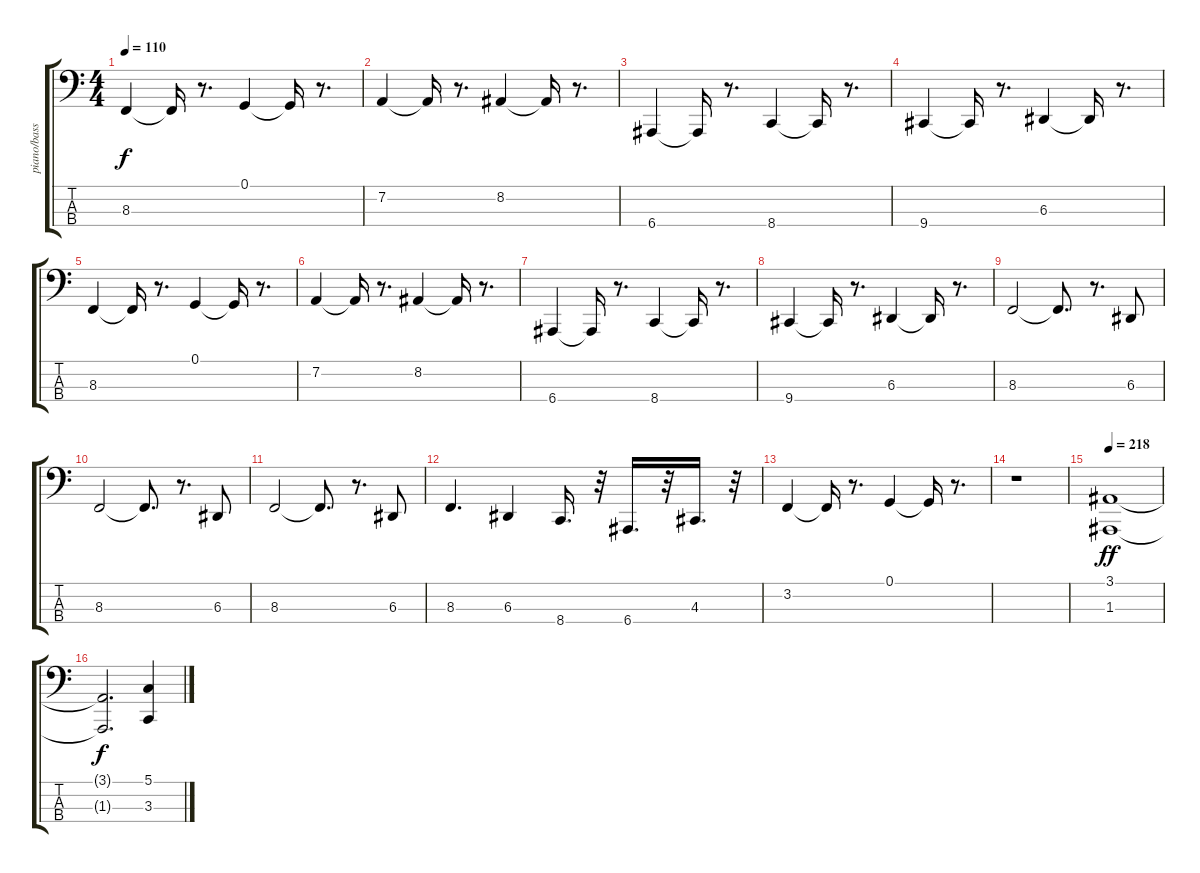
\track ("piano/bass          " "piano/bass") {instrument percussiveorgan}
\staff {score tabs}
\tuning (G2 D2 A1 E1) {hide}
\ts (4 4)
\tempo 110
\clef f4
\ks c
8.3.4{dy f} 8.3{t}.16 r.8{d} 0.1.4 0.1{t}.16 r.8{d} |
7.2.4 7.2{t}.16 r.8{d} 8.2.4 8.2{t}.16 r.8{d} |
6.4.4 6.4{t}.16 r.8{d} 8.4.4 8.4{t}.16 r.8{d} |
9.4.4{volume 14} 9.4{t}.16 r.8{d} 6.3.4{volume 14} 6.3{t}.16 r.8{d} |
8.3.4{volume 13} 8.3{t}.16 r.8{d} 0.1.4{volume 13} 0.1{t}.16 r.8{d} |
7.2.4{volume 12} 7.2{t}.16 r.8{d} 8.2.4{volume 12} 8.2{t}.16 r.8{d} |
6.4.4{volume 11} 6.4{t}.16 r.8{d} 8.4.4{volume 11} 8.4{t}.16 r.8{d} |
9.4.4{volume 10} 9.4{t}.16 r.8{d} 6.3.4{volume 10} 6.3{t}.16 r.8{d} |
8.3.2{volume 10} 8.3{t}.8{d} r.8{d} 6.3.8{volume 9} |
8.3.2{volume 9} 8.3{t}.8{d} r.8{d} 6.3.8{volume 8} |
8.3.2{volume 8} 8.3{t}.8{d} r.8{d} 6.3.8{volume 7} |
8.3.4{d volume 7} 6.3.4{volume 6} 8.4.16{d volume 6} r.32 6.4.16{d volume 6} r.32 4.3.16{d volume 6} r.32 |
3.2.4{volume 6} 3.2{t}.16 r.8{d} 0.1.4{volume 5} 0.1{t}.16 r.8{d} |
r.1 |
\tempo 218
(3.1 1.3).1{dy ff volume 14 instrument percussiveorgan} |
(3.1{t} 1.3{t}).2{d dy f} (5.1 3.3).4{volume 13}
